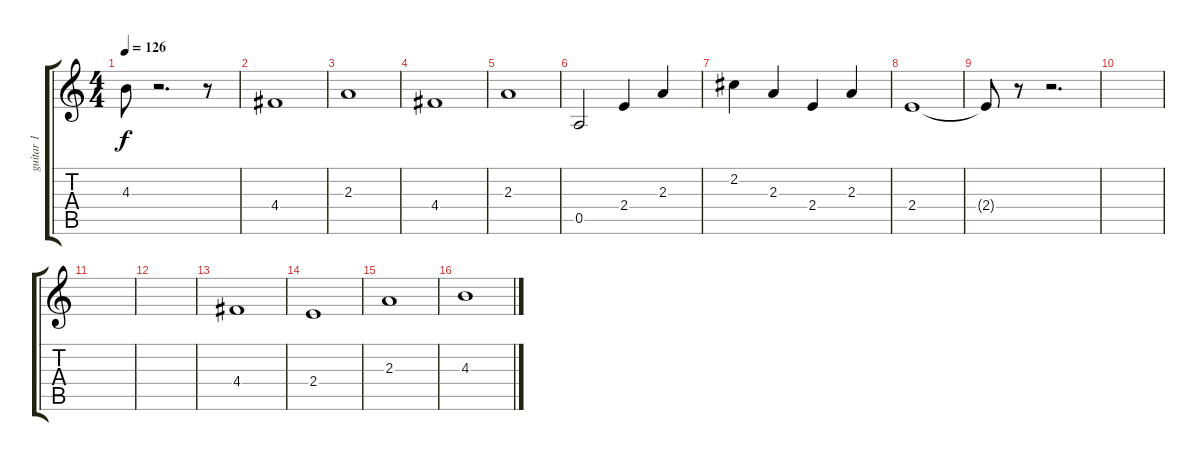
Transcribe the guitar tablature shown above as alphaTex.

\track ("guitar 1" "guitar 1") {instrument overdrivenguitar}
\staff {score tabs}
\tuning (E4 B3 G3 D3 A2 E2) {hide}
\ts (4 4)
\tempo 126
\clef g2
\ks c
4.3{t}.8{dy f} r.2{d} r.8 |
4.4.1 |
2.3.1 |
4.4.1 |
2.3.1 |
0.5.2 2.4.4 2.3.4 |
2.2.4 2.3.4 2.4.4 2.3.4 |
2.4.1 |
2.4{t}.8 r.8 r.2{d} |
|
|
|
4.4.1 |
2.4.1 |
2.3.1 |
4.3.1
